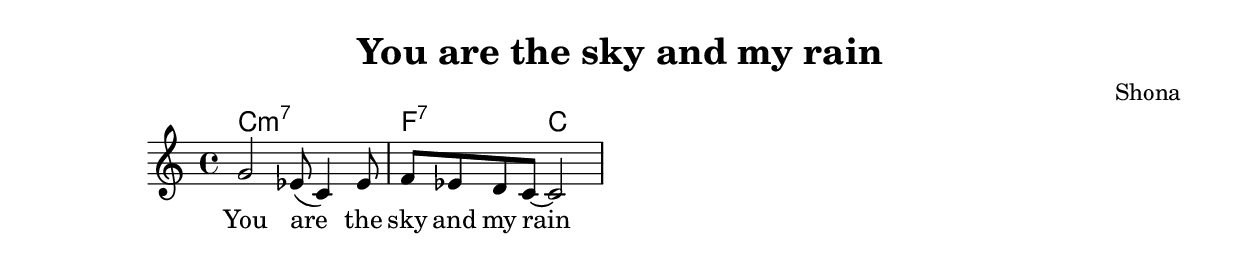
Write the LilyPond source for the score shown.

\header {
  title = "You are the sky and my rain"
  composer = "Shona"
}

\score {
  
  <<
    \chords {
      c1:m7 f2:7 c2
    }

    \relative c'' {
      g2 es8( c4) es8
      f8 es d c~ c2
    }
    
    \addlyrics {
      You are
      the sky and my rain
    }
  >>


  \layout {}
  \midi {}
}